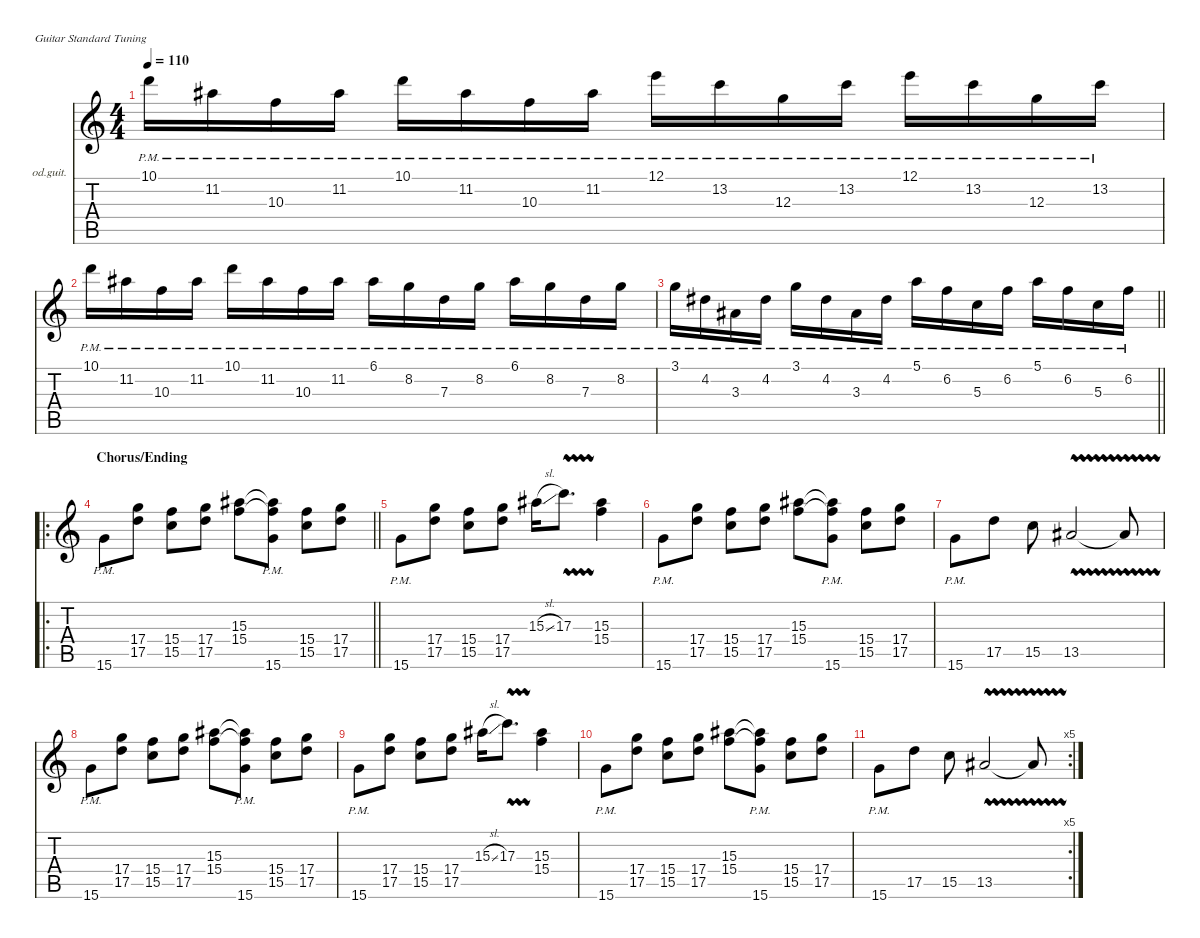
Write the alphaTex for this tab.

\defaultSystemsLayout 4
\hideDynamics
\bracketExtendMode nobrackets
\firstSystemTrackNameOrientation horizontal
\otherSystemsTrackNameOrientation horizontal
\track ("Gitar 1" "od.guit.") {instrument overdrivenguitar}
\staff {score tabs}
\tuning (E4 B3 G3 D3 A2 E2)
\ts (4 4)
\tempo 110
\clef g2
\ks c
10.1{pm}.16{dy f} 11.2{pm}.16 10.3{pm}.16 11.2{pm}.16 10.1{pm}.16 11.2{pm}.16 10.3{pm}.16 11.2{pm}.16 12.1{pm}.16 13.2{pm}.16 12.3{pm}.16 13.2{pm}.16 12.1{pm}.16 13.2{pm}.16 12.3{pm}.16 13.2{pm}.16 |
10.1{pm}.16 11.2{pm}.16 10.3{pm}.16 11.2{pm}.16 10.1{pm}.16 11.2{pm}.16 10.3{pm}.16 11.2{pm}.16 6.1{pm}.16 8.2{pm}.16 7.3{pm}.16 8.2{pm}.16 6.1{pm}.16 8.2{pm}.16 7.3{pm}.16 8.2{pm}.16 |
\barLineRight lightlight
3.1{pm}.16 4.2{pm}.16 3.3{pm}.16 4.2{pm}.16 3.1{pm}.16 4.2{pm}.16 3.3{pm}.16 4.2{pm}.16 5.1{pm}.16 6.2{pm}.16 5.3{pm}.16 6.2{pm}.16 5.1{pm}.16 6.2{pm}.16 5.3{pm}.16 6.2{pm}.16 |
\ro
\section ("" "Chorus/Ending")
\barLineRight lightlight
15.6{pm}.8 (17.4 17.5).8 (15.4 15.5).8 (17.4 17.5).8 (15.3 15.4).8 (15.6{pm} 15.3{t} 15.4{t}).8 (15.4 15.5).8 (17.4 17.5).8 |
15.6{pm}.8 (17.4 17.5).8 (15.4 15.5).8 (17.4 17.5).8 15.3{sl}.16 17.3{vw}.8{d} (15.3 15.4).4 |
15.6{pm}.8 (17.4 17.5).8 (15.4 15.5).8 (17.4 17.5).8 (15.3 15.4).8 (15.6{pm} 15.3{t} 15.4{t}).8 (15.4 15.5).8 (17.4 17.5).8 |
15.6{pm}.8 17.5.8 15.5.8 13.5{vw}.2 13.5{t}.8 |
15.6{pm}.8 (17.4 17.5).8 (15.4 15.5).8 (17.4 17.5).8 (15.3 15.4).8 (15.6{pm} 15.3{t} 15.4{t}).8 (15.4 15.5).8 (17.4 17.5).8 |
15.6{pm}.8 (17.4 17.5).8 (15.4 15.5).8 (17.4 17.5).8 15.3{sl}.16 17.3{vw}.8{d} (15.3 15.4).4 |
15.6{pm}.8 (17.4 17.5).8 (15.4 15.5).8 (17.4 17.5).8 (15.3 15.4).8 (15.6{pm} 15.3{t} 15.4{t}).8 (15.4 15.5).8 (17.4 17.5).8 |
\rc 5
15.6{pm}.8 17.5.8 15.5.8 13.5{vw}.2 13.5{t}.8
